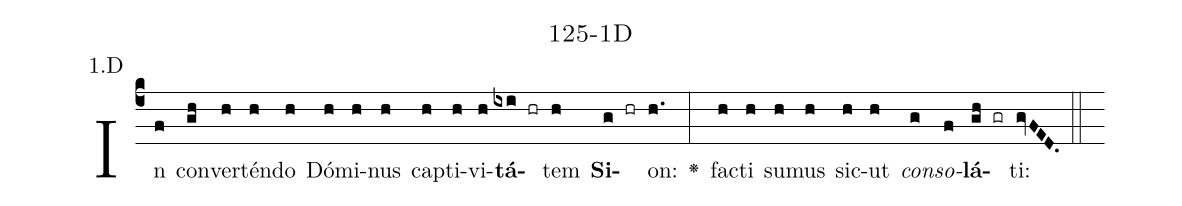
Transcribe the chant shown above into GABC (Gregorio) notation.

name: 125-1D;
annotation: 1.D;
%%
(c4)In(f) con(gh)ver(h)tén(h)do(h) Dó(h)mi(h)nus(h) cap(h)ti(h)vi(h)<b>tá</b>(ixi hr)tem(h) <b>Si</b>(g hr)on:(h.) <v>\greheightstar</v>(:) fac(h)ti(h) su(h)mus(h) sic(h)ut(h) <i>con</i>(g)<i>so</i>(f)<b>lá</b>(gh gr)ti:(gvFED.) (::)


%E(h) u(h) o(g) u(f) a(gh) e.(gvFED.) (::)
